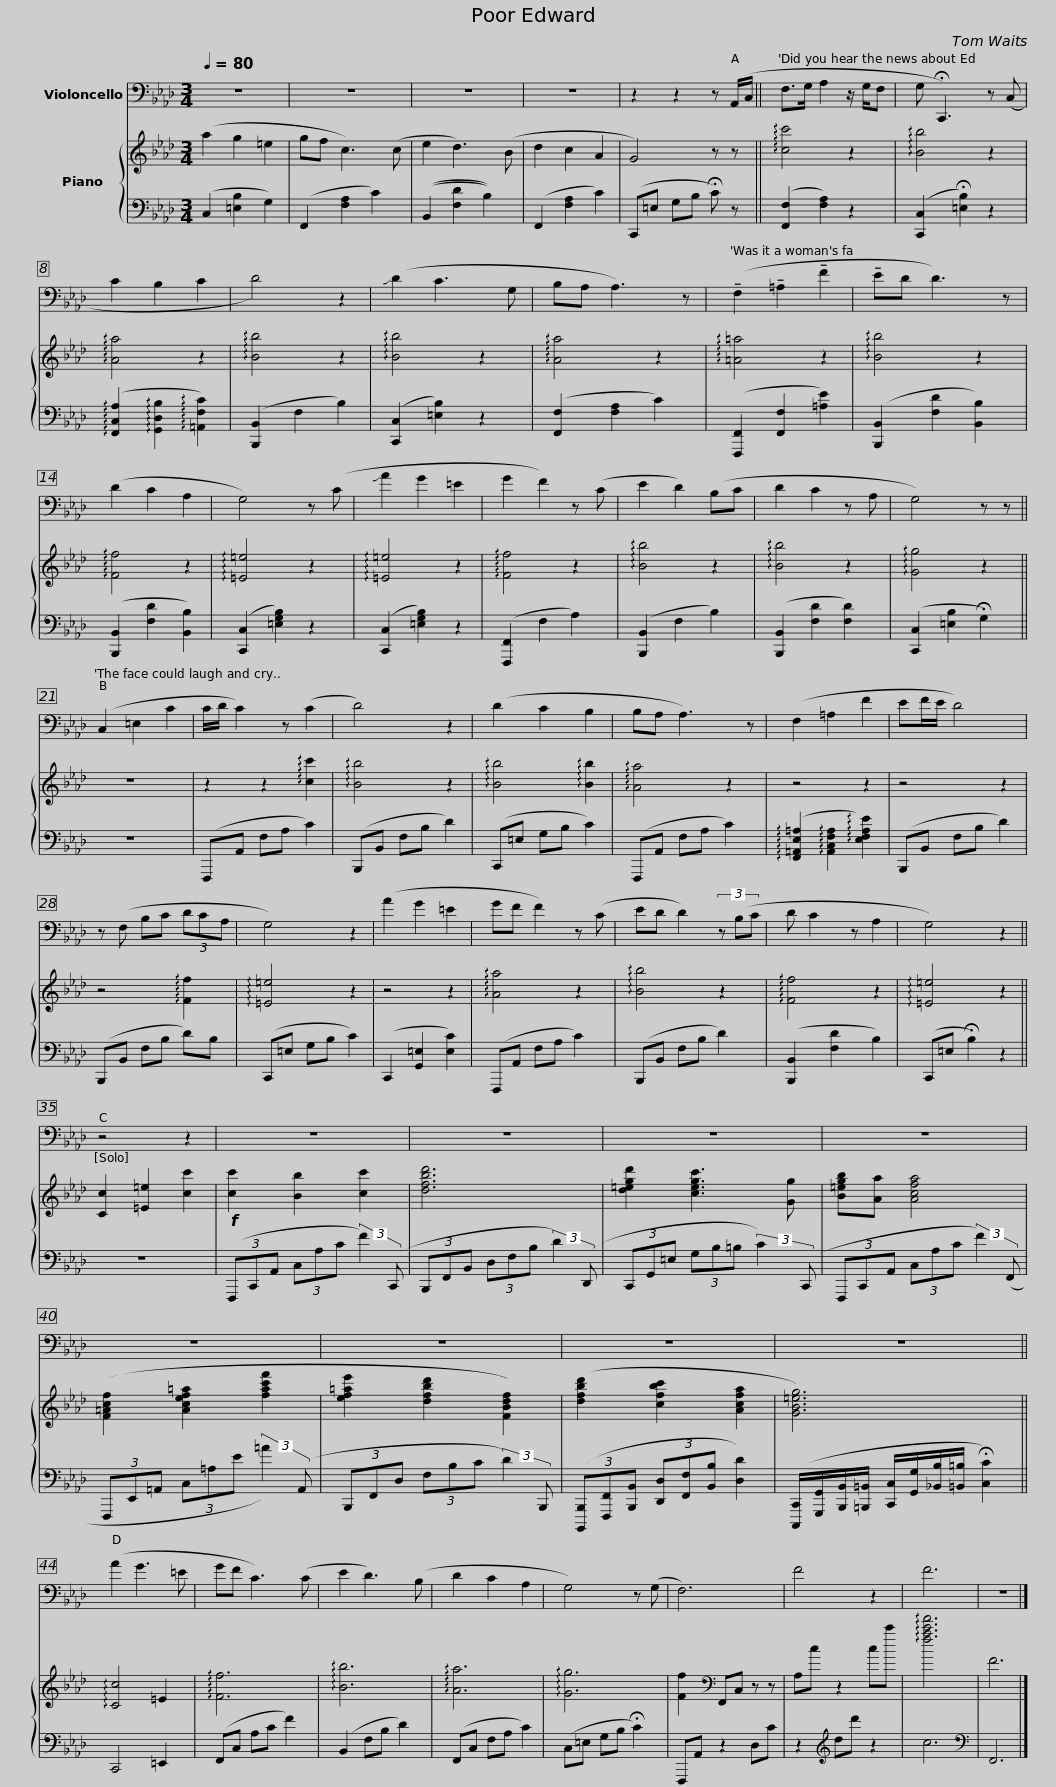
X:1
%%score 1 { 2 | 3 }
L:1/8
Q:1/4=80
M:3/4
I:linebreak $
K:Ab
V:1 bass
V:2 treble
V:3 bass
V:1
 z6 | z6 | z6 | z6 |$ z2 z2 z (A,,/C,/ || %5
 F,>G, A,2 z/ G,/F, | G, !fermata!C,,3) z (C, | C2 B,2 C2 | D4) z2 | (!slide!D2 C3 G, |$ %10
 B,A, A,3) z | (!tenuto!F,2 !tenuto!=A,2 !tenuto!F2 | !tenuto!ED D3) z | (D2 C2 A,2 | G,4) z (C | %15
 !slide!A2 G2 =E2 |$ G2 F2) z (C | E2 D2) (B,C | D2 C2 z A, | G,4) z z || %20
 (C,2 =E,2 C2 | C/D/ C2) z (C2 |$ D4) z2 | (D2 C2 B,2 | B,A, A,3) z | %25
 (F,2 =A,2 F2 | EF/E/ D4) | z (F, B,C (3DCA, |$ G,4) z2 | (A2 G2 =E2 | %30
 GF F2) z (C | ED D2) (3z (B,C | D C2 z A,2 | G,4) z2 ||$ z4 z2 | %35
 z6 | z6 | z6 | z6 |$ z6 | %40
 z6 | z6 | z6 ||$ (A2 G3 =E | GF C3) (C | %45
 E2 D3) (B, | D2 C2 A,2 |$ G,4) z (G, | F,6) | F4- z2 | %50
 F6 | z6 |] %52
V:2
 (a2 g2 =e2 | gf c3) (c | e2 d3) (B | d2 c2 A2 |$ G4) z z || %5
 !arpeggio![cc']4 z2 | !arpeggio![Bb]4 z2 | !arpeggio![Aa]4 z2 | !arpeggio![Bb]4 z2 | !arpeggio![Bb]4 z2 |$ %10
 !arpeggio![Aa]4 z2 | !arpeggio![=A=a]4 z2 | !arpeggio![Bb]4 z2 | !arpeggio![Ff]4 z2 | !arpeggio![=E=e]4 z2 | %15
 !arpeggio![=E=e]4 z2 |$ !arpeggio![Ff]4 z2 | !arpeggio![Bb]4 z2 | !arpeggio![Bb]4 z2 | !arpeggio![Gg]4 z2 || %20
 z6 | z2 z2 !arpeggio![cc']2 |$ !arpeggio![Bb]4 z2 | !arpeggio![Bb]4 !arpeggio![Bb]2 | !arpeggio![Aa]4 z2 | %25
 z4 z2 | z4 z2 | z4 !arpeggio![Ff]2 |$ !arpeggio![=E=e]4 z2 | z4 z2 | %30
 !arpeggio![Aa]4 z2 | !arpeggio![Bb]4 z2 | !arpeggio![Ff]4 z2 | !arpeggio![=E=e]4 z2 ||$ [Cc]2 [=E=e]2 [cc']2 | %35
!f! [cc']2 [Bb]2 [cc']2 | [dfbd']6 | [d=egd']2 [cegc']3 [Gg] | [B=egb][Aa] [Acfa]4 |$ ([F=Acf]2 [Acef=a]2 [fac'f']2 | %40
 [ef=ae']2 [dfbd']2 [FBdf]2) | ([dfbd']2 [cfbc']2 [Acfa]2 | [GB=eg]6) ||$ !arpeggio![Cc]4 =E2 | !arpeggio![Ff]6 | %45
 !arpeggio![Bb]6 | !arpeggio![Aa]6 |$ !arpeggio![Gg]6 | [Ff]2[K:bass] F,,C, z z | A,c z2 cc' | %50
 !arpeggio![fac'f']6 | F6 |] %52
V:3
 (C,2 [=E,B,]2 G,2) | (F,,2 [F,A,]2 C2) | ((B,,2 [F,D]2 B,2)) | (F,,2 [F,A,]2 C2) |$ (C,,=E, G,B, !fermata!C) z || %5
 ([F,,F,]2 [F,A,]2) z2 | ([C,,C,]2 !fermata![=E,B,]2) z2 | (!arpeggio![F,,C,A,]2 !arpeggio![G,,D,B,]2 !arpeggio![=A,,F,C]2) | ([B,,,B,,]2 F,2 B,2) | ([C,,C,]2 [=E,B,]2) z2 |$ %10
 ([F,,F,]2 [F,A,]2 C2) | ([F,,,F,,]2 [F,,F,]2 [=A,E]2) | ([B,,,B,,]2 [F,D]2 [B,,B,]2) | ([B,,,B,,]2 [F,D]2 [B,,B,]2) | ([C,,C,]2 [=E,G,B,]2) z2 | %15
 ([C,,C,]2 [=E,G,B,]2) z2 |$ ([F,,,F,,]2 F,2 A,2) | ([B,,,B,,]2 F,2 B,2) | ([B,,,B,,]2 [F,D]2 [F,D]2) | ([C,,C,]2 [=E,B,]2 !fermata!G,2) || %20
 z6 | (F,,,A,, F,A, C2) |$ (B,,,B,, F,B, D2) | (C,,=E, G,B, C2) | (F,,,A,, F,A, C2) | %25
 (!arpeggio![F,,=A,,E,=A,]2 !arpeggio![A,,C,F,A,]2 !arpeggio![E,F,A,E]2) | (B,,,B,, F,B, D2) | (B,,,B,, F,B, D)B, |$ (C,,=E, G,B, C2) | (C,,2 [G,,=E,]2 [E,C]2) | %30
 (F,,,A,, F,A, C2) | (B,,,B,, F,B, D2) | ([B,,,B,,]2 [F,D]2 B,2) | (C,,=E, !fermata!B,2) z2 ||$ z6 | %35
 (3(F,,,C,,A,, (3C,A,C (3:2:2F2) (C,, | (3B,,,F,,B,, (3D,F,B, (3:2:2D2) (D,, | (3C,,G,,=E, (3G,B,=B, (3:2:2C2) (C,, | (3F,,,C,,A,, (3C,A,C (3:2:2F2) (F,, |$ (3F,,,E,,=A,, (3C,=A,E (3:2:2=A2) (A,, | %40
 (3B,,,F,,D, (3F,B,C (3:2:2D2) B,,, | (3([B,,,,B,,,][F,,,F,,][B,,,B,,] (3[D,,D,][F,,F,][B,,B,] [D,D]2) | ([C,,,C,,]/[G,,,G,,]/[B,,,B,,]/[=B,,,=B,,]/ [C,,C,]/[G,,G,]/[_B,,B,]/[=B,,=B,]/ !fermata![C,C]2) ||$ C,,4 =E,,2 | (F,,C, A,C F2) | %45
 (B,,2 F,B, D2) | (F,,C, F,A, C2) |$ (C,=E, G,B, !fermata!C2) | F,,,A,, z2 D,C | z2[K:treble] dd' z2 | %50
 c6 |[K:bass] F,,6 |] %52
